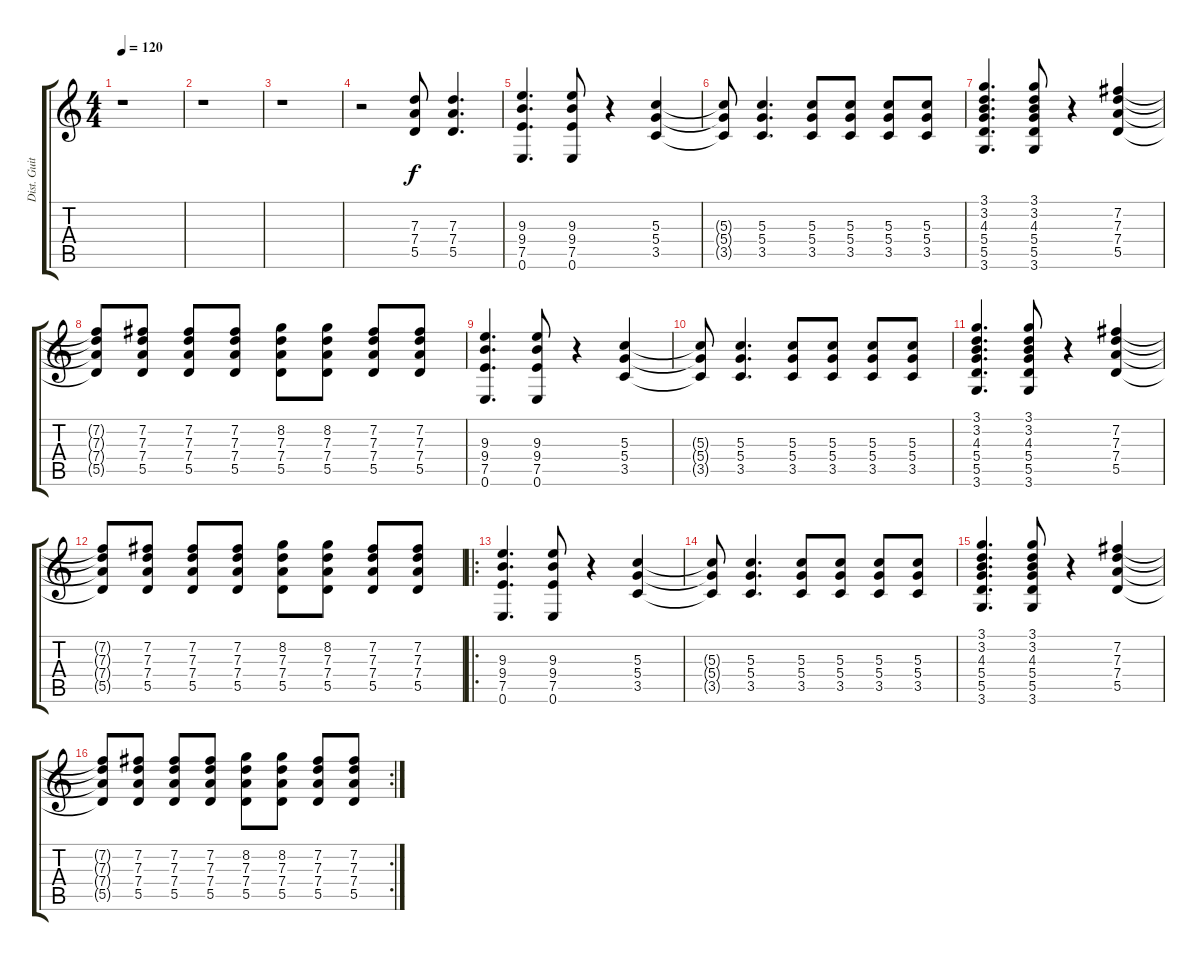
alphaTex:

\track ("Dist. Guitar Rythm" "Dist. Guit") {instrument distortionguitar}
\staff {score tabs}
\tuning (E4 B3 G3 D3 A2 E2) {hide}
\ts (4 4)
\tempo 120
\clef g2
\ks c
r.1{dy f} |
r.1 |
r.1 |
r.2 (7.3 7.4 5.5).8{volume 14} (7.3 7.4 5.5).4{d} |
(9.3 9.4 7.5 0.6).4{d} (9.3 9.4 7.5 0.6).8 r.4 (5.3 5.4 3.5).4 |
(5.3{t} 5.4{t} 3.5{t}).8 (5.3 5.4 3.5).4{d} (5.3 5.4 3.5).8 (5.3 5.4 3.5).8 (5.3 5.4 3.5).8 (5.3 5.4 3.5).8 |
(3.1 3.2 4.3 5.4 5.5 3.6).4{d} (3.1 3.2 4.3 5.4 5.5 3.6).8 r.4 (7.2 7.3 7.4 5.5).4 |
(7.2{t} 7.3{t} 7.4{t} 5.5{t}).8 (7.2 7.3 7.4 5.5).8 (7.2 7.3 7.4 5.5).8 (7.2 7.3 7.4 5.5).8 (8.2 7.3 7.4 5.5).8 (8.2 7.3 7.4 5.5).8 (7.2 7.3 7.4 5.5).8 (7.2 7.3 7.4 5.5).8 |
(9.3 9.4 7.5 0.6).4{d} (9.3 9.4 7.5 0.6).8 r.4 (5.3 5.4 3.5).4 |
(5.3{t} 5.4{t} 3.5{t}).8 (5.3 5.4 3.5).4{d} (5.3 5.4 3.5).8 (5.3 5.4 3.5).8 (5.3 5.4 3.5).8 (5.3 5.4 3.5).8 |
(3.1 3.2 4.3 5.4 5.5 3.6).4{d} (3.1 3.2 4.3 5.4 5.5 3.6).8 r.4 (7.2 7.3 7.4 5.5).4 |
(7.2{t} 7.3{t} 7.4{t} 5.5{t}).8 (7.2 7.3 7.4 5.5).8 (7.2 7.3 7.4 5.5).8 (7.2 7.3 7.4 5.5).8 (8.2 7.3 7.4 5.5).8 (8.2 7.3 7.4 5.5).8 (7.2 7.3 7.4 5.5).8 (7.2 7.3 7.4 5.5).8 |
\ro
(9.3 9.4 7.5 0.6).4{d} (9.3 9.4 7.5 0.6).8 r.4 (5.3 5.4 3.5).4 |
(5.3{t} 5.4{t} 3.5{t}).8 (5.3 5.4 3.5).4{d} (5.3 5.4 3.5).8 (5.3 5.4 3.5).8 (5.3 5.4 3.5).8 (5.3 5.4 3.5).8 |
(3.1 3.2 4.3 5.4 5.5 3.6).4{d} (3.1 3.2 4.3 5.4 5.5 3.6).8 r.4 (7.2 7.3 7.4 5.5).4 |
\rc 2
(7.2{t} 7.3{t} 7.4{t} 5.5{t}).8 (7.2 7.3 7.4 5.5).8 (7.2 7.3 7.4 5.5).8 (7.2 7.3 7.4 5.5).8 (8.2 7.3 7.4 5.5).8 (8.2 7.3 7.4 5.5).8 (7.2 7.3 7.4 5.5).8 (7.2 7.3 7.4 5.5).8
